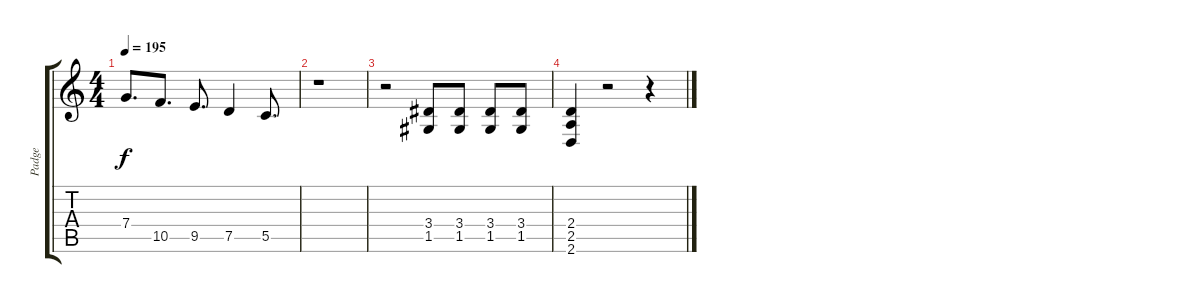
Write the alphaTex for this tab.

\track ("Padge" "Padge") {instrument distortionguitar}
\staff {score tabs}
\tuning (D4 A3 F3 C3 G2 C2) {hide}
\ts (4 4)
\tempo 195
\clef g2
\ks c
7.4.8{d dy f} 10.5.8{d} 9.5.8{d} 7.5.4 5.5.8{d} |
r.1 |
r.2 (3.4 1.5).8 (3.4 1.5).8 (3.4 1.5).8 (3.4 1.5).8 |
(2.4 2.5 2.6).4 r.2 r.4
